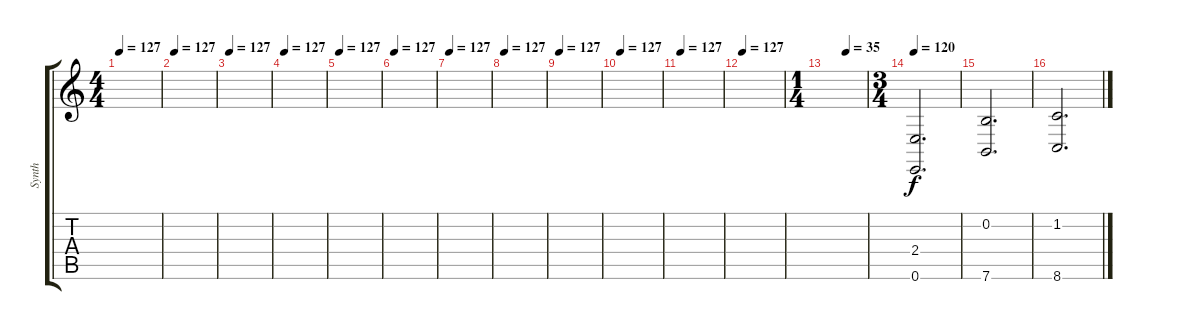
\track ("Synth" "Synth") {instrument pad4choir}
\staff {score tabs}
\tuning (E4 B3 G3 D3 A2 E2) {hide}
\ts (4 4)
\tempo 130
\tempo 127
\clef g2
\ks c
|
\tempo 130
\tempo 127
|
\tempo 130
\tempo 127
|
\tempo 130
\tempo 127
|
\tempo 127
|
\tempo 127
|
\tempo 127
|
\tempo 127
|
\tempo 127
|
\tempo 127
|
\tempo 127
|
\tempo 127
|
\ts (1 4)
\tempo (35 0.5)
|
\ts (3 4)
\tempo 120
(2.4 0.6).2{d volume 11 instrument pad4choir} |
(0.2 7.6).2{d} |
(1.2 8.6).2{d}
